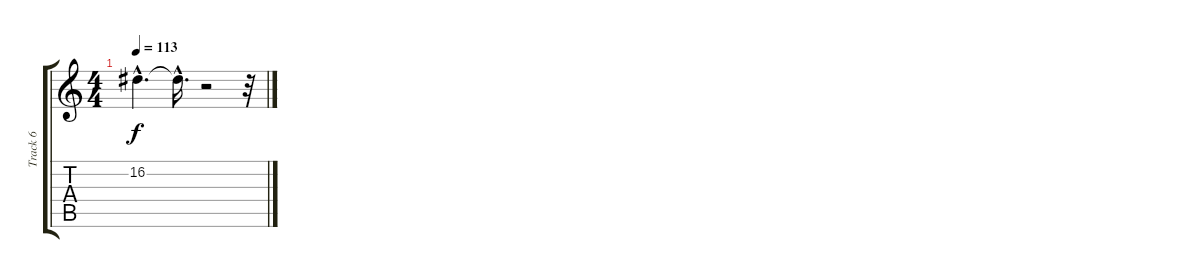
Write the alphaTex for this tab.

\track ("Track 6" "Track 6") {instrument lead1square}
\staff {score tabs}
\tuning (E4 B3 G3 D3 A2 E2) {hide}
\ts (4 4)
\tempo 113
\clef g2
\ks c
16.2{hac t}.4{d dy f} 16.2{hac t}.16{d} r.2 r.32
